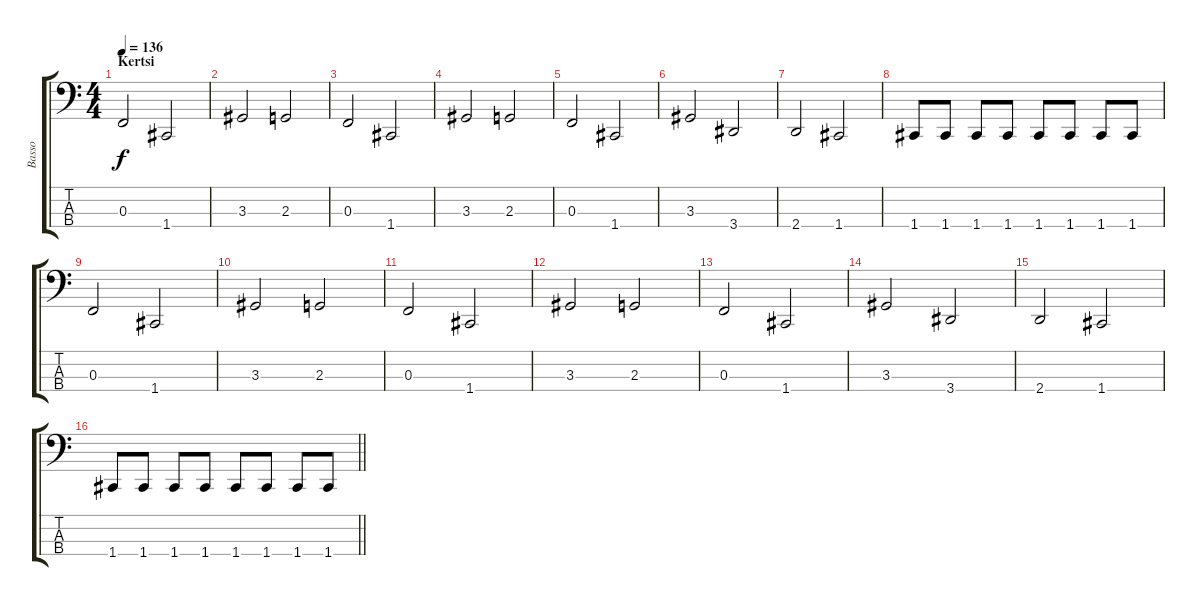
\track ("Basso" "Basso") {instrument electricbassfinger}
\staff {score tabs}
\tuning (Eb2 Bb1 F1 C1) {hide}
\ts (4 4)
\section ("" "Kertsi")
\tempo 136
\clef f4
\ks c
0.3.2{dy f} 1.4.2 |
3.3.2 2.3.2 |
0.3.2 1.4.2 |
3.3.2 2.3.2 |
0.3.2 1.4.2 |
3.3.2 3.4.2 |
2.4.2 1.4.2 |
1.4.8 1.4.8 1.4.8 1.4.8 1.4.8 1.4.8 1.4.8 1.4.8 |
0.3.2 1.4.2 |
3.3.2 2.3.2 |
0.3.2 1.4.2 |
3.3.2 2.3.2 |
0.3.2 1.4.2 |
3.3.2 3.4.2 |
2.4.2 1.4.2 |
\barLineRight lightlight
1.4.8 1.4.8 1.4.8 1.4.8 1.4.8 1.4.8 1.4.8 1.4.8
